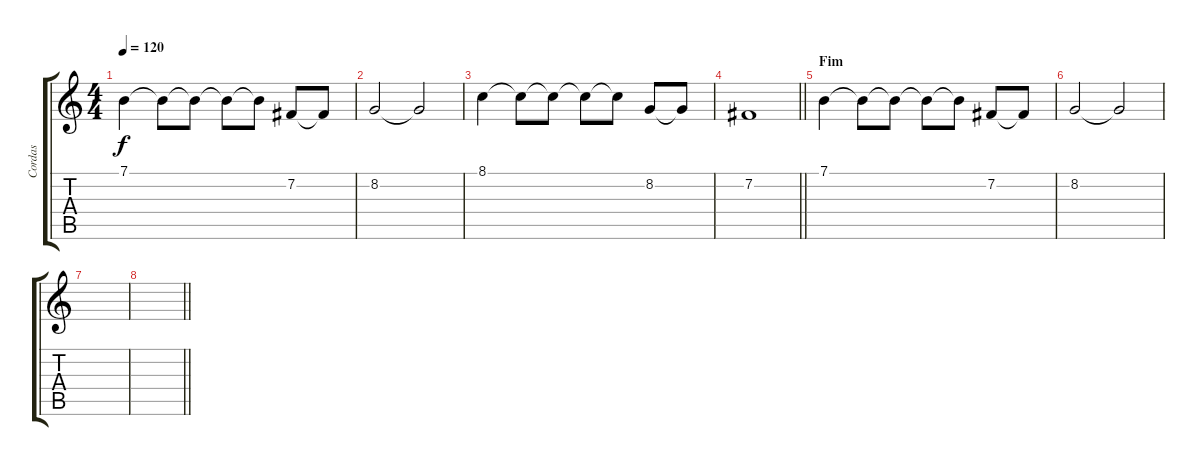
\track ("Cordas" "Cordas") {instrument stringensemble2}
\staff {score tabs}
\tuning (E4 B3 G3 D3 A2 E2) {hide}
\ts (4 4)
\tempo 120
\clef g2
\ks c
7.1.4{dy f} 7.1{t}.8 7.1{t}.8 7.1{t}.8 7.1{t}.8 7.2.8 7.2{t}.8 |
8.2.2 8.2{t}.2 |
8.1.4 8.1{t}.8 8.1{t}.8 8.1{t}.8 8.1{t}.8 8.2.8 8.2{t}.8 |
\barLineRight lightlight
7.2.1 |
\section ("" "Fim")
7.1.4 7.1{t}.8 7.1{t}.8 7.1{t}.8 7.1{t}.8 7.2.8 7.2{t}.8 |
8.2.2 8.2{t}.2 |
|
\barLineRight lightlight
